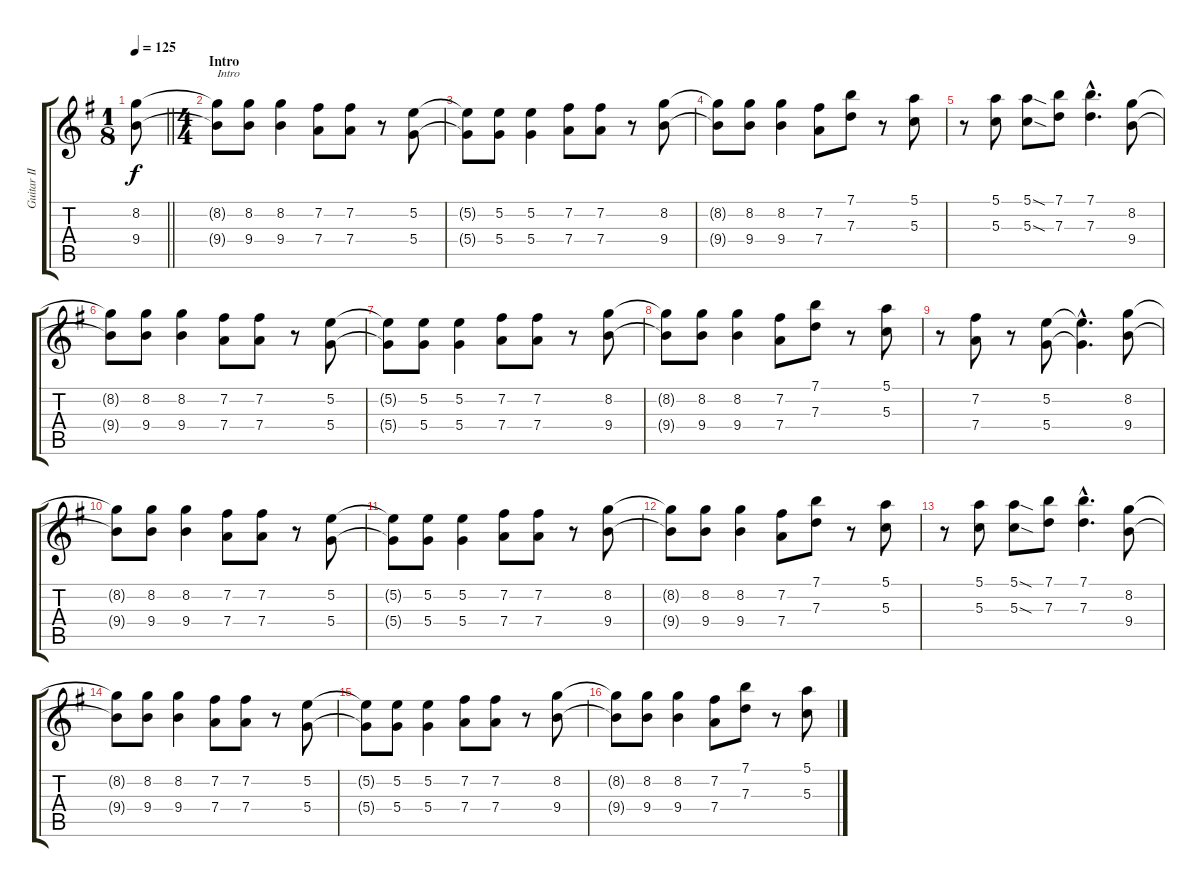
\track ("Guitar II" "Guitar II") {instrument distortionguitar}
\staff {score tabs}
\tuning (E4 B3 G3 D3 A2 E2) {hide}
\ts (1 8)
\tempo 125
\clef g2
\barLineRight lightlight
\ks g
(8.2 9.4).8{dy f instrument acousticguitarnylon} |
\ts (4 4)
\section ("" "Intro")
(8.2{t} 9.4{t}).8{txt "Intro"} (8.2 9.4).8 (8.2 9.4).4 (7.2 7.4).8 (7.2 7.4).8 r.8 (5.2 5.4).8 |
(5.2{t} 5.4{t}).8 (5.2 5.4).8 (5.2 5.4).4 (7.2 7.4).8 (7.2 7.4).8 r.8 (8.2 9.4).8 |
(8.2{t} 9.4{t}).8 (8.2 9.4).8 (8.2 9.4).4 (7.2 7.4).8 (7.1 7.3).8 r.8 (5.1 5.3).8 |
r.8 (5.1 5.3).8 (5.1{sod} 5.3{sod}).8 (7.1 7.3).8 (7.1{hac} 7.3{hac}).4{d} (8.2 9.4).8 |
(8.2{t} 9.4{t}).8 (8.2 9.4).8 (8.2 9.4).4 (7.2 7.4).8 (7.2 7.4).8 r.8 (5.2 5.4).8 |
(5.2{t} 5.4{t}).8 (5.2 5.4).8 (5.2 5.4).4 (7.2 7.4).8 (7.2 7.4).8 r.8 (8.2 9.4).8 |
(8.2{t} 9.4{t}).8 (8.2 9.4).8 (8.2 9.4).4 (7.2 7.4).8 (7.1 7.3).8 r.8 (5.1 5.3).8 |
r.8 (7.2 7.4).8 r.8 (5.2 5.4).8 (5.2{hac t} 5.4{hac t}).4{d} (8.2 9.4).8 |
(8.2{t} 9.4{t}).8 (8.2 9.4).8 (8.2 9.4).4 (7.2 7.4).8 (7.2 7.4).8 r.8 (5.2 5.4).8 |
(5.2{t} 5.4{t}).8 (5.2 5.4).8 (5.2 5.4).4 (7.2 7.4).8 (7.2 7.4).8 r.8 (8.2 9.4).8 |
(8.2{t} 9.4{t}).8 (8.2 9.4).8 (8.2 9.4).4 (7.2 7.4).8 (7.1 7.3).8 r.8 (5.1 5.3).8 |
r.8 (5.1 5.3).8 (5.1{sod} 5.3{sod}).8 (7.1 7.3).8 (7.1{hac} 7.3{hac}).4{d} (8.2 9.4).8 |
(8.2{t} 9.4{t}).8 (8.2 9.4).8 (8.2 9.4).4 (7.2 7.4).8 (7.2 7.4).8 r.8 (5.2 5.4).8 |
(5.2{t} 5.4{t}).8 (5.2 5.4).8 (5.2 5.4).4 (7.2 7.4).8 (7.2 7.4).8 r.8 (8.2 9.4).8 |
(8.2{t} 9.4{t}).8 (8.2 9.4).8 (8.2 9.4).4 (7.2 7.4).8 (7.1 7.3).8 r.8 (5.1 5.3).8
